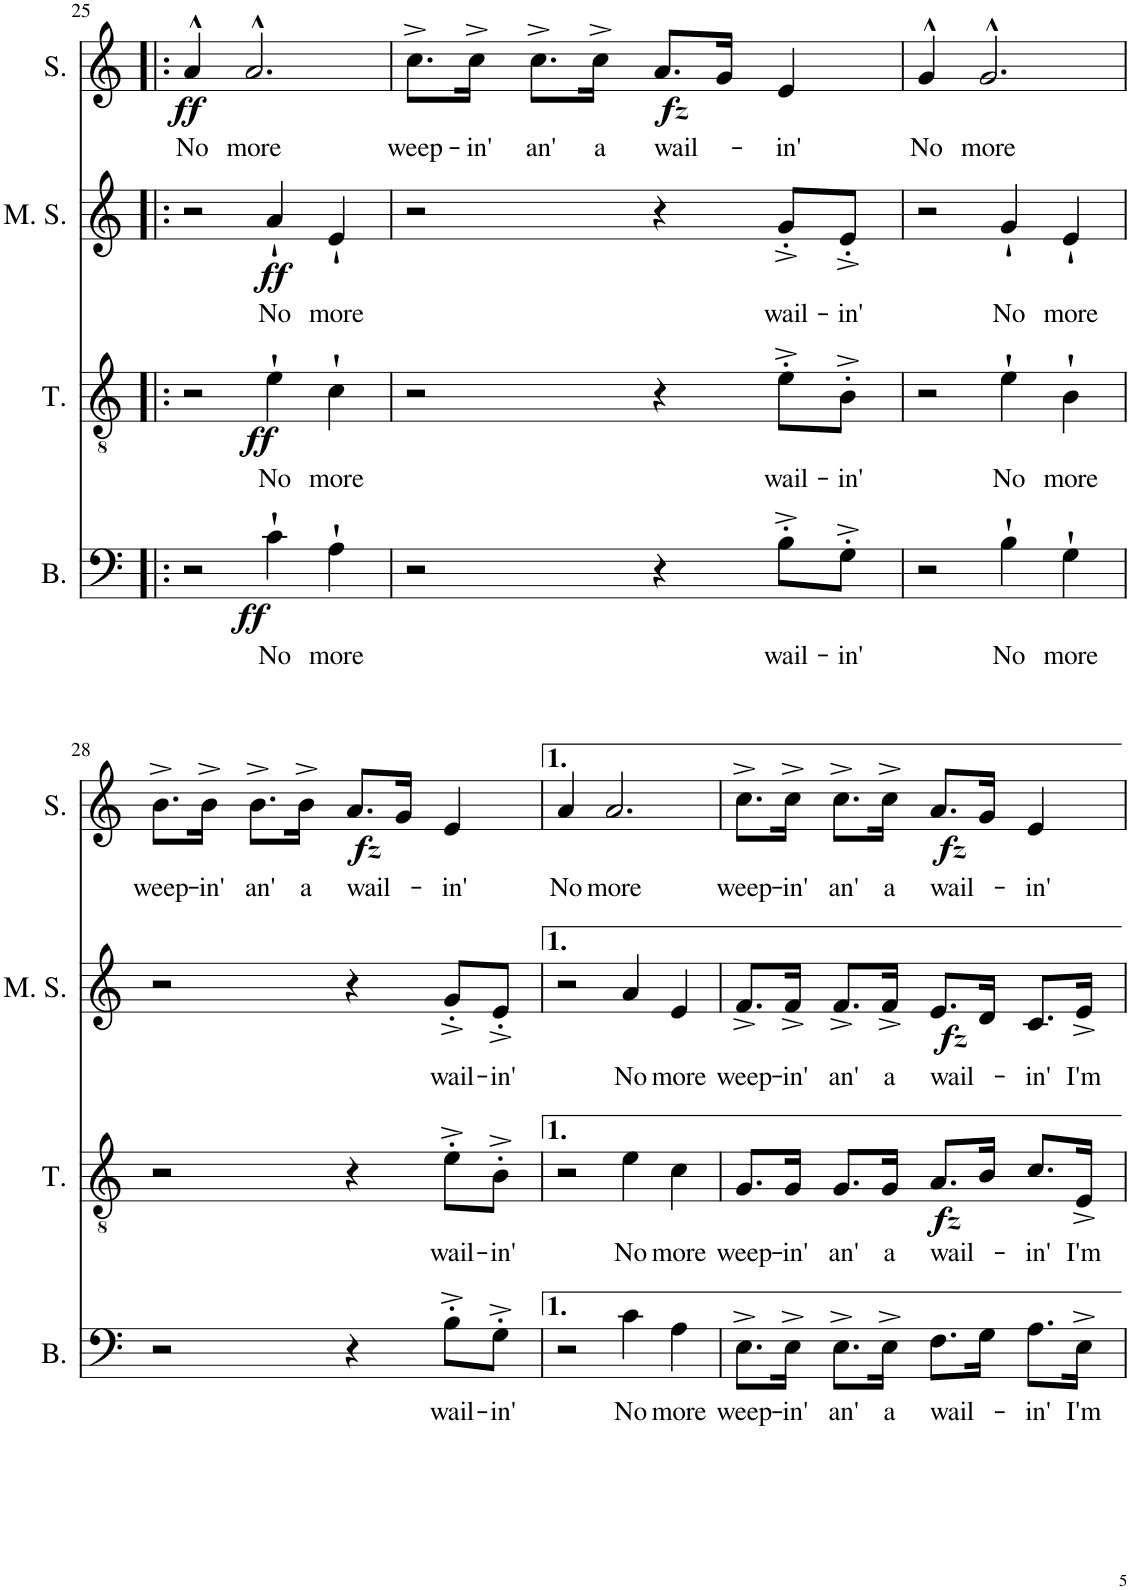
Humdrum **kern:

**kern	**text	**dynam	**kern	**text	**dynam	**kern	**text	**dynam	**kern	**text	**dynam
*part4	*part4	*part4	*part3	*part3	*part3	*part2	*part2	*part2	*part1	*part1	*part1
*staff4	*staff4	*staff4	*staff3	*staff3	*staff3	*staff2	*staff2	*staff2	*staff1	*staff1	*staff1
*I"Basso	*	*	*I"Tenore	*	*	*I"Mezzosoprano	*	*	*I"Soprano	*	*
*I'B.	*	*	*I'T.	*	*	*I'M. S.	*	*	*I'S.	*	*
!!LO:PB:g=z
*clefF4	*	*	*clefGv2	*	*	*clefG2	*	*	*clefG2	*	*
*k[]	*	*	*k[]	*	*	*k[]	*	*	*k[]	*	*
*M4/4	*	*	*M4/4	*	*	*M4/4	*	*	*M4/4	*	*
=25!|:	=25!|:	=25!|:	=25!|:	=25!|:	=25!|:	=25!|:	=25!|:	=25!|:	=25!|:	=25!|:	=25!|:
!	!	!	!	!	!	!	!	!	!	!LO:LY:b	!LO:DY:b
2r	.	.	2r	.	.	2r	.	.	4a^^/	No	ff
!	!	!	!	!	!	!	!	!	!	!LO:LY:b	!
.	.	.	.	.	.	.	.	.	2.a^^/	more	.
!	!LO:LY:b	!LO:DY:b	!	!LO:LY:b	!LO:DY:b	!	!LO:LY:b	!LO:DY:b	!	!	!
4c`\	No	ff	4e`\	No	ff	4a`/	No	ff	.	.	.
!	!LO:LY:b	!	!	!LO:LY:b	!	!	!LO:LY:b	!	!	!	!
4A`\	more	.	4c`\	more	.	4e`/	more	.	.	.	.
=26	=26	=26	=26	=26	=26	=26	=26	=26	=26	=26	=26
!	!	!	!	!	!	!	!	!	!	!LO:LY:b	!
2r	.	.	2r	.	.	2r	.	.	8.cc^\L	weep-	.
!	!	!	!	!	!	!	!	!	!	!LO:LY:b	!
.	.	.	.	.	.	.	.	.	16cc^\Jk	in'	.
!	!	!	!	!	!	!	!	!	!	!LO:LY:b	!
.	.	.	.	.	.	.	.	.	8.cc^\L	an'	.
!	!	!	!	!	!	!	!	!	!	!LO:LY:b	!
.	.	.	.	.	.	.	.	.	16cc^\Jk	a	.
!	!	!	!	!	!	!	!	!	!	!LO:LY:b	!LO:DY:b
4r	.	.	4r	.	.	4r	.	.	8.a/L	wail-	fz
.	.	.	.	.	.	.	.	.	16g/Jk	.	.
!	!LO:LY:b	!	!	!LO:LY:b	!	!	!LO:LY:b	!	!	!LO:LY:b	!
8B'^\L	wail-	.	8e'^\L	wail-	.	8g'^/L	wail-	.	4e/	-in'	.
!	!LO:LY:b	!	!	!LO:LY:b	!	!	!LO:LY:b	!	!	!	!
8G'^\J	-in'	.	8B'^\J	-in'	.	8e'^/J	-in'	.	.	.	.
=27	=27	=27	=27	=27	=27	=27	=27	=27	=27	=27	=27
!	!	!	!	!	!	!	!	!	!	!LO:LY:b	!
2r	.	.	2r	.	.	2r	.	.	4g^^/	No	.
!	!	!	!	!	!	!	!	!	!	!LO:LY:b	!
.	.	.	.	.	.	.	.	.	2.g^^/	more	.
!	!LO:LY:b	!	!	!LO:LY:b	!	!	!LO:LY:b	!	!	!	!
4B`\	No	.	4e`\	No	.	4g`/	No	.	.	.	.
!	!LO:LY:b	!	!	!LO:LY:b	!	!	!LO:LY:b	!	!	!	!
4G`\	more	.	4B`\	more	.	4e`/	more	.	.	.	.
!!LO:LB:g=z
=28	=28	=28	=28	=28	=28	=28	=28	=28	=28	=28	=28
!	!	!	!	!	!	!	!	!	!	!LO:LY:b	!
2r	.	.	2r	.	.	2r	.	.	8.b^\L	weep-	.
!	!	!	!	!	!	!	!	!	!	!LO:LY:b	!
.	.	.	.	.	.	.	.	.	16b^\Jk	in'	.
!	!	!	!	!	!	!	!	!	!	!LO:LY:b	!
.	.	.	.	.	.	.	.	.	8.b^\L	an'	.
!	!	!	!	!	!	!	!	!	!	!LO:LY:b	!
.	.	.	.	.	.	.	.	.	16b^\Jk	a	.
!	!	!	!	!	!	!	!	!	!	!LO:LY:b	!LO:DY:b
4r	.	.	4r	.	.	4r	.	.	8.a/L	wail-	fz
.	.	.	.	.	.	.	.	.	16g/Jk	.	.
!	!LO:LY:b	!	!	!LO:LY:b	!	!	!LO:LY:b	!	!	!LO:LY:b	!
8B'^\L	wail-	.	8e'^\L	wail-	.	8g'^/L	wail-	.	4e/	-in'	.
!	!LO:LY:b	!	!	!LO:LY:b	!	!	!LO:LY:b	!	!	!	!
8G'^\J	-in'	.	8B'^\J	-in'	.	8e'^/J	-in'	.	.	.	.
=29	=29	=29	=29	=29	=29	=29	=29	=29	=29	=29	=29
!	!	!	!	!	!	!	!	!	!	!LO:LY:b	!
2r	.	.	2r	.	.	2r	.	.	4a/	No	.
!	!	!	!	!	!	!	!	!	!	!LO:LY:b	!
.	.	.	.	.	.	.	.	.	2.a/	more	.
!	!LO:LY:b	!	!	!LO:LY:b	!	!	!LO:LY:b	!	!	!	!
4c\	No	.	4e\	No	.	4a/	No	.	.	.	.
!	!LO:LY:b	!	!	!LO:LY:b	!	!	!LO:LY:b	!	!	!	!
4A\	more	.	4c\	more	.	4e/	more	.	.	.	.
=30	=30	=30	=30	=30	=30	=30	=30	=30	=30	=30	=30
!	!LO:LY:b	!	!	!LO:LY:b	!	!	!LO:LY:b	!	!	!LO:LY:b	!
*	*	*	*	*	*	*^	*	*	*	*	*
8.E^\L	weep-	.	8.G/L	weep-	.	8.f^/L	2ryy	weep-	.	8.cc^\L	weep-	.
!	!LO:LY:b	!	!	!LO:LY:b	!	!	!	!LO:LY:b	!	!	!LO:LY:b	!
16E^\Jk	in'	.	16G/Jk	in'	.	16f^/Jk	.	in'	.	16cc^\Jk	in'	.
!	!LO:LY:b	!	!	!LO:LY:b	!	!	!	!LO:LY:b	!	!	!LO:LY:b	!
8.E^\L	an'	.	8.G/L	an'	.	8.f^/L	.	an'	.	8.cc^\L	an'	.
!	!LO:LY:b	!	!	!LO:LY:b	!	!	!	!LO:LY:b	!	!	!LO:LY:b	!
16E^\Jk	a	.	16G/Jk	a	.	16f^/Jk	.	a	.	16cc^\Jk	a	.
!	!LO:LY:b	!	!	!LO:LY:b	!LO:DY:b	!	!	!LO:LY:b	!	!	!LO:LY:b	!LO:DY:b
8.F\L	wail-	.	8.A/L	wail-	fz	8.e/L	8ryy	wail-	.	8.a/L	wail-	fz
!	!	!	!	!	!	!	!	!	!LO:DY:b	!	!	!
.	.	.	.	.	.	.	4.ryy	.	fz	.	.	.
16G\Jk	.	.	16B/Jk	.	.	16d/Jk	.	.	.	16g/Jk	.	.
!	!LO:LY:b	!	!	!LO:LY:b	!	!	!	!LO:LY:b	!	!	!LO:LY:b	!
8.A\L	-in'	.	8.c/L	-in'	.	8.c/L	.	-in'	.	4e/	-in'	.
!	!LO:LY:b	!	!	!LO:LY:b	!	!	!	!LO:LY:b	!	!	!	!
16E^\Jk	I'm	.	16E^/Jk	I'm	.	16e^/Jk	.	I'm	.	.	.	.
*	*	*	*	*	*	*v	*v	*	*	*	*	*
=	=	=	=	=	=	=	=	=	=	=	=
*-	*-	*-	*-	*-	*-	*-	*-	*-	*-	*-	*-
